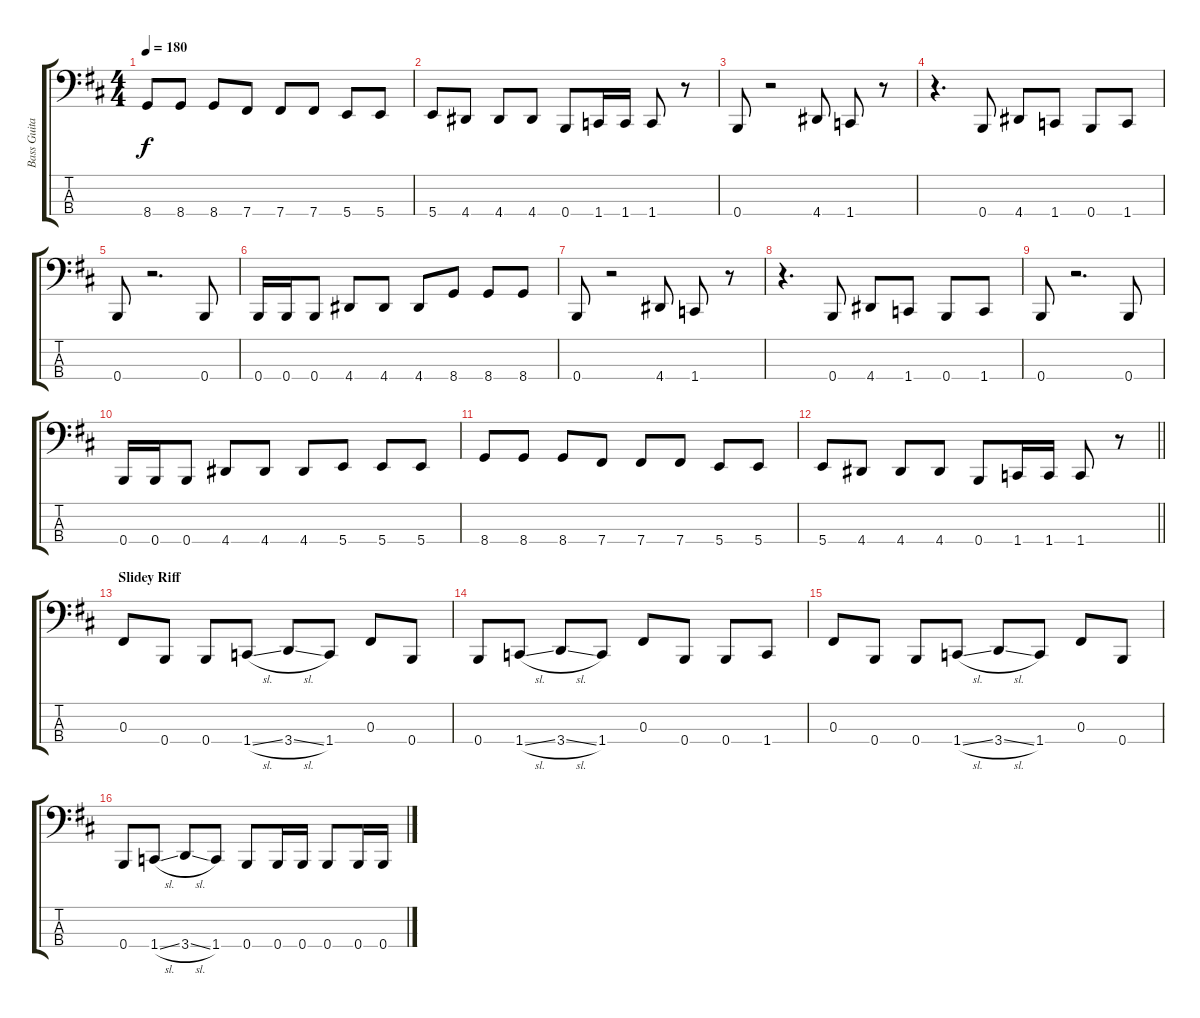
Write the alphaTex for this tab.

\track ("Bass Guitar" "Bass Guita") {instrument electricbasspick}
\staff {score tabs}
\tuning (E2 B1 Gb1 B0) {hide}
\ts (4 4)
\tempo 180
\clef f4
\ks d
8.4.8{dy f} 8.4.8 8.4.8 7.4.8 7.4.8 7.4.8 5.4.8 5.4.8 |
5.4.8 4.4.8 4.4.8 4.4.8 0.4.8 1.4.16 1.4.16 1.4.8 r.8 |
0.4.8 r.2 4.4.8 1.4.8 r.8 |
r.4{d} 0.4.8 4.4.8 1.4.8 0.4.8 1.4.8 |
0.4.8 r.2{d} 0.4.8 |
0.4.16 0.4.16 0.4.8 4.4.8 4.4.8 4.4.8 8.4.8 8.4.8 8.4.8 |
0.4.8 r.2 4.4.8 1.4.8 r.8 |
r.4{d} 0.4.8 4.4.8 1.4.8 0.4.8 1.4.8 |
0.4.8 r.2{d} 0.4.8 |
0.4.16 0.4.16 0.4.8 4.4.8 4.4.8 4.4.8 5.4.8 5.4.8 5.4.8 |
8.4.8 8.4.8 8.4.8 7.4.8 7.4.8 7.4.8 5.4.8 5.4.8 |
\barLineRight lightlight
5.4.8 4.4.8 4.4.8 4.4.8 0.4.8 1.4.16 1.4.16 1.4.8 r.8 |
\section ("" "Slidey Riff")
0.3.8 0.4.8 0.4.8 1.4{sl}.8 3.4{sl}.8 1.4.8 0.3.8 0.4.8 |
0.4.8 1.4{sl}.8 3.4{sl}.8 1.4.8 0.3.8 0.4.8 0.4.8 1.4.8 |
0.3.8 0.4.8 0.4.8 1.4{sl}.8 3.4{sl}.8 1.4.8 0.3.8 0.4.8 |
0.4.8 1.4{sl}.8 3.4{sl}.8 1.4.8 0.4.8 0.4.16 0.4.16 0.4.8 0.4.16 0.4.16
